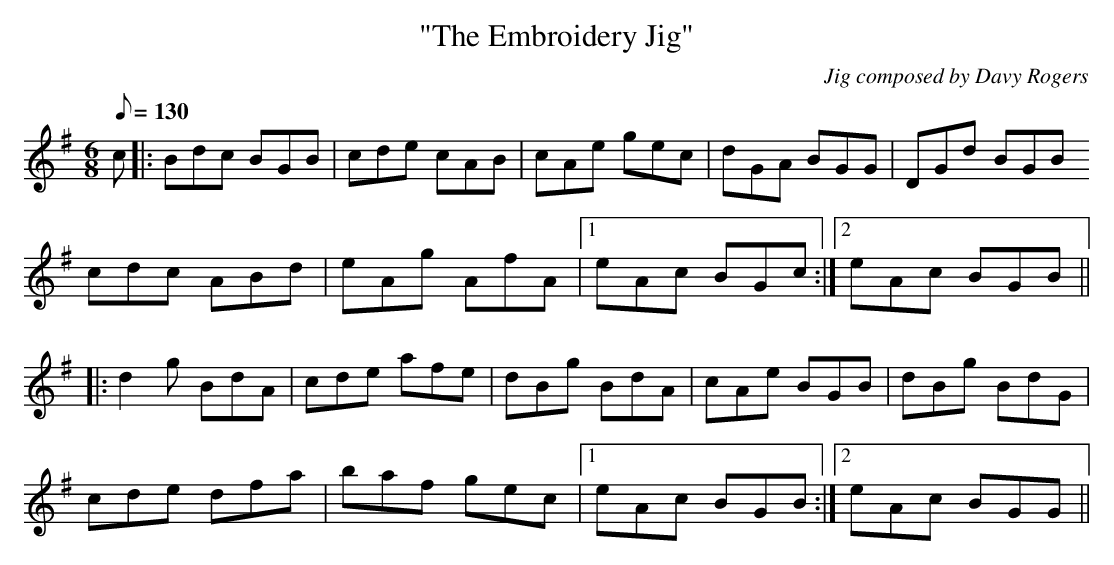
X:1
T:"The Embroidery Jig"
C:Jig composed by Davy Rogers
L:1/8
Q:130
K:G
M:6/8
c |: Bdc BGB | cde cAB | cAe gec | dGA BGG | DGd BGB
cdc ABd | eAg AfA |1 eAc BGc :|2 eAc BGB ||:
d2g BdA | cde afe | dBg BdA | cAe BGB | dBg BdG |
cde dfa | baf gec |1 eAc BGB :|2 eAc BGG ||
